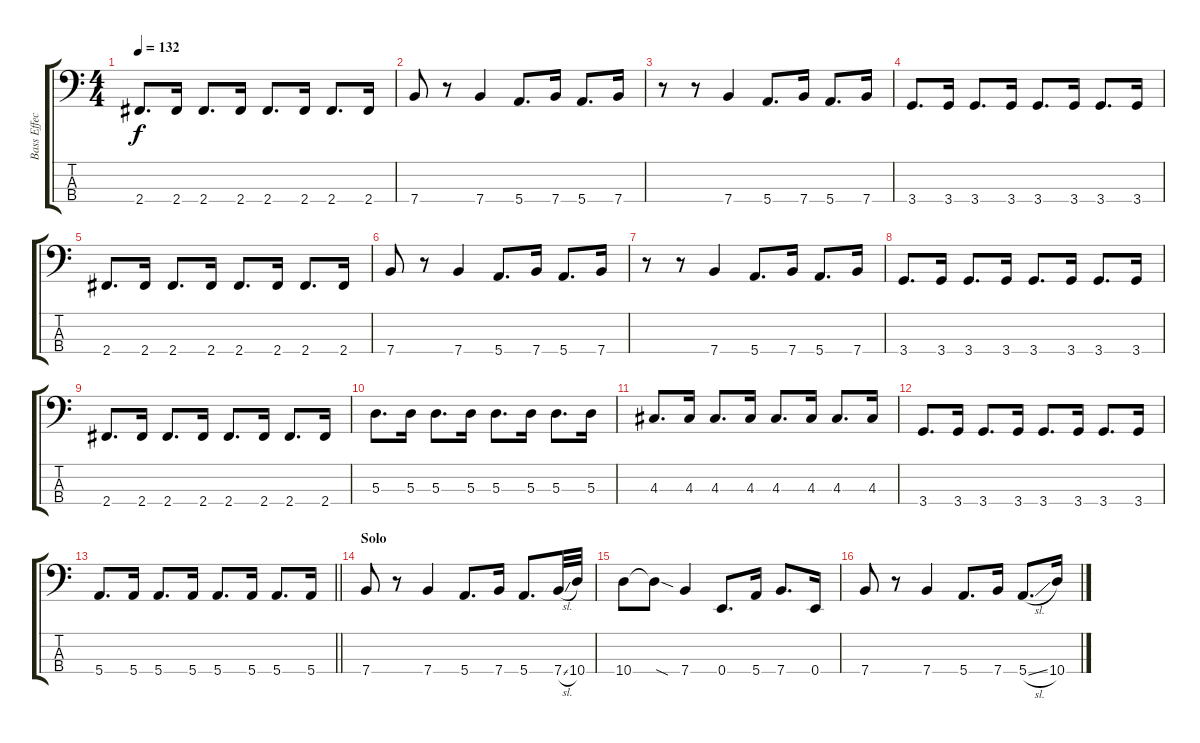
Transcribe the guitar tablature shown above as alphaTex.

\track ("Bass Effect" "Bass Effec") {instrument distortionguitar}
\staff {score tabs}
\tuning (G2 D2 A1 E1) {hide}
\ts (4 4)
\tempo 132
\clef f4
\ks c
2.4.8{d dy f} 2.4.16 2.4.8{d} 2.4.16 2.4.8{d} 2.4.16 2.4.8{d} 2.4.16 |
7.4.8 r.8 7.4.4 5.4.8{d} 7.4.16 5.4.8{d} 7.4.16 |
r.8 r.8 7.4.4 5.4.8{d} 7.4.16 5.4.8{d} 7.4.16 |
3.4.8{d} 3.4.16 3.4.8{d} 3.4.16 3.4.8{d} 3.4.16 3.4.8{d} 3.4.16 |
2.4.8{d} 2.4.16 2.4.8{d} 2.4.16 2.4.8{d} 2.4.16 2.4.8{d} 2.4.16 |
7.4.8 r.8 7.4.4 5.4.8{d} 7.4.16 5.4.8{d} 7.4.16 |
r.8 r.8 7.4.4 5.4.8{d} 7.4.16 5.4.8{d} 7.4.16 |
3.4.8{d} 3.4.16 3.4.8{d} 3.4.16 3.4.8{d} 3.4.16 3.4.8{d} 3.4.16 |
2.4.8{d} 2.4.16 2.4.8{d} 2.4.16 2.4.8{d} 2.4.16 2.4.8{d} 2.4.16 |
5.3.8{d} 5.3.16 5.3.8{d} 5.3.16 5.3.8{d} 5.3.16 5.3.8{d} 5.3.16 |
4.3.8{d} 4.3.16 4.3.8{d} 4.3.16 4.3.8{d} 4.3.16 4.3.8{d} 4.3.16 |
3.4.8{d} 3.4.16 3.4.8{d} 3.4.16 3.4.8{d} 3.4.16 3.4.8{d} 3.4.16 |
\barLineRight lightlight
5.4.8{d} 5.4.16 5.4.8{d} 5.4.16 5.4.8{d} 5.4.16 5.4.8{d} 5.4.16 |
\section ("" "Solo")
7.4.8 r.8 7.4.4 5.4.8{d} 7.4.16 5.4.8{d} 7.4{sl}.32 10.4.32 |
10.4.8 10.4{sod t}.8 7.4.4 0.4.8{d} 5.4.16 7.4.8{d} 0.4.16 |
7.4.8 r.8 7.4.4 5.4.8{d} 7.4.16 5.4{sl}.8{d} 10.4.16
